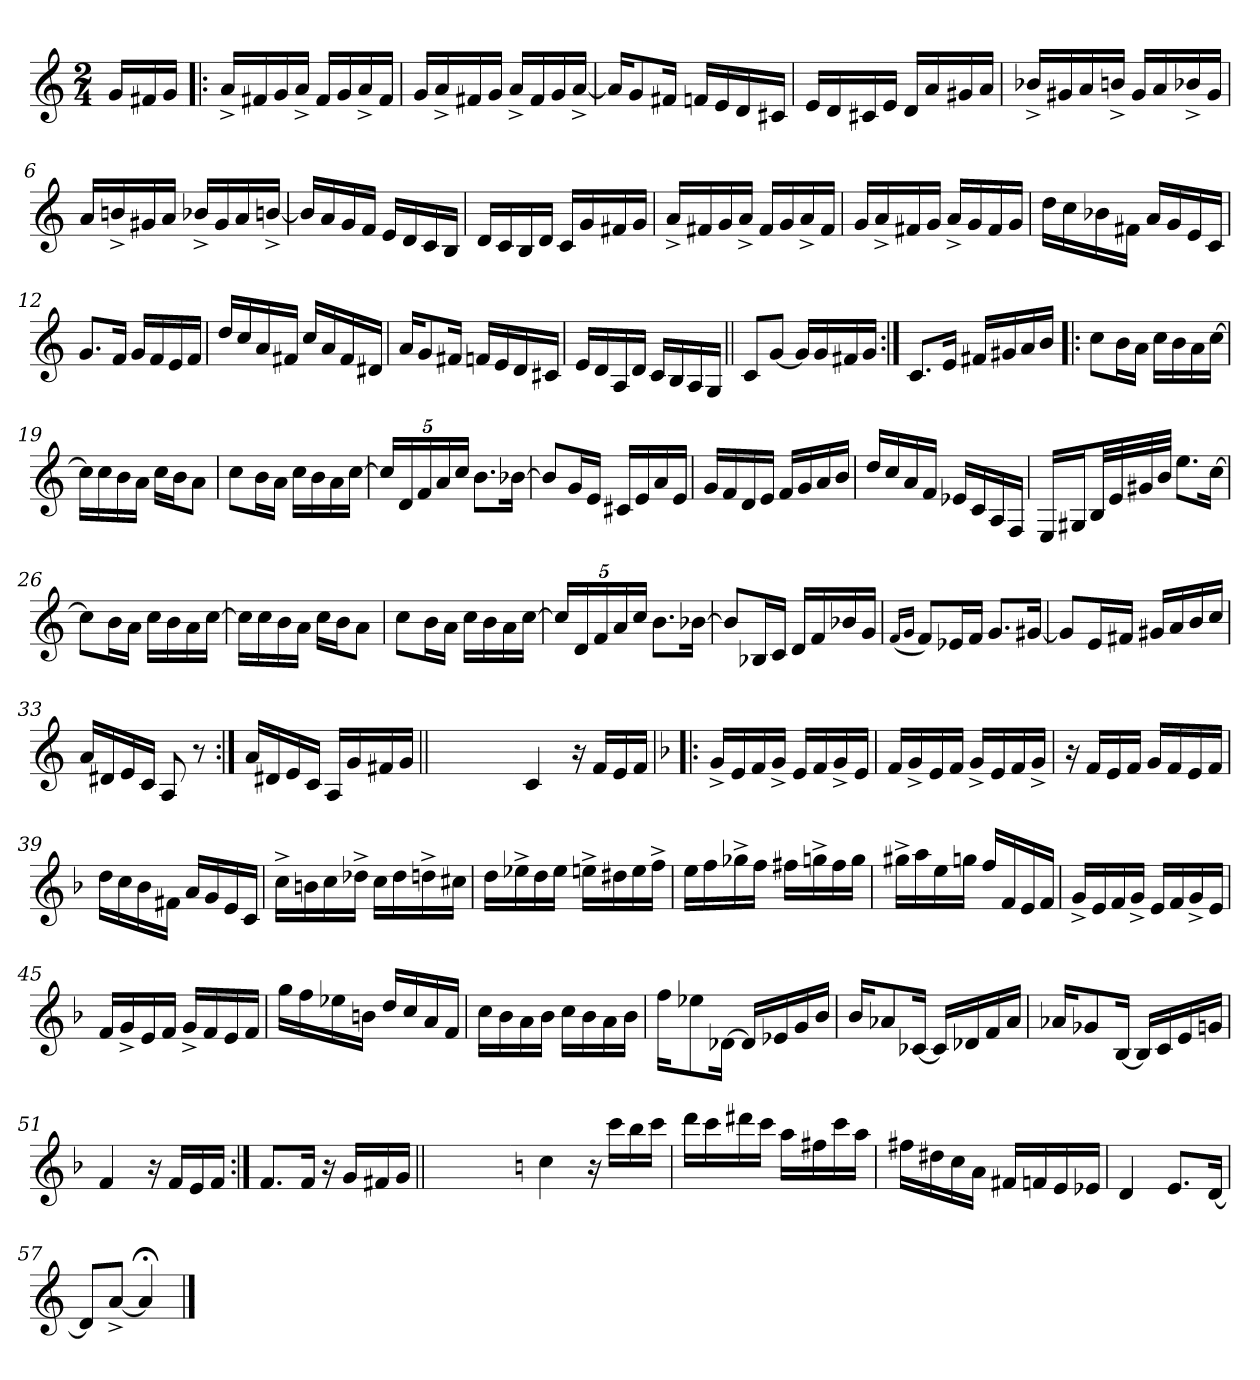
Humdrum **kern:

**kern
*part1
*staff1
*clefG2
*k[]
*C:
*M2/4
=
16g/LL
16f#X/
16g/JJ
=1!|:
16a^</LL
16f#X/
16g/
16a^</JJ
16f#/LL
16g/
16a^</
16f#/JJ
=2
16g/LL
16a^</
16f#X/
16g/JJ
16a^</LL
16f#/
16g/
[16a^</JJ
=3
16a/KL]
8g/
16f#X/Jk
16fn/LL
16e/
16d/
16c#X/JJ
=4
16e/LL
16d/
16c#X/
16e/JJ
16d/LL
16a/
16g#X/
16a/JJ
!!LO:LB:g=z
=5
16b-X^</LL
16g#X/
16a/
16bn^</JJ
16g#/LL
16a/
16b-X^</
16g#/JJ
=6
16a/LL
16bn^</
16g#X/
16a/JJ
16b-X^</LL
16g#/
16a/
[16bn^</JJ
=7
16b/LL]
16a/
16g/
16f/JJ
16e/LL
16d/
16c/
16B/JJ
=8
16d/LL
16c/
16B/
16d/JJ
16c/LL
16g/
16f#X/
16g/JJ
!!LO:LB:g=z
=9
16a^</LL
16f#X/
16g/
16a^</JJ
16f#/LL
16g/
16a^</
16f#/JJ
=10
16g/LL
16a^</
16f#X/
16g/JJ
16a^</LL
16g/
16f#/
16g/JJ
=11
16dd\LL
16cc\
16b-X\
16f#X\JJ
16a/LL
16g/
16e/
16c/JJ
!!LO:LB:g=z
=12
8.g/L
16f/Jk
16g/LL
16f/
16e/
16f/JJ
=13
16dd/LL
16cc/
16a/
16f#X/JJ
16cc/LL
16a/
16f#/
16d#X/JJ
=14
16a/KL
8g/
16f#X/Jk
16fn/LL
16e/
16d/
16c#X/JJ
=15
16e/LL
16d/
16A/
16d/JJ
16c/LL
16B/
16A/
16G/JJ
=16||
8c/L
[8g/J
16g/LL]
16g/
16f#X/
16g/JJ
!!LO:LB:g=z
=17:|!
8.c/L
16e/Jk
16f#X/LL
16g#X/
16a/
16b/JJ
=18!|:
8cc\L
16b\L
16a\JJ
16cc\LL
16b\
16a\
[16cc\JJ
=19
16cc\LL]
16cc\
16b\
16a\JJ
16cc\LL
16b\J
8a\J
=20
8cc\L
16b\L
16a\JJ
16cc\LL
16b\
16a\
[16cc\JJ
!!LO:LB:g=z
=21
*Xbrackettup
20cc/LL]
20d/
20f/
20a/
20cc/JJ
8.b\L
[16b-X\Jk
=22
8b-/L]
16g/L
16e/JJ
16c#X/LL
16e/
16a/
16e/JJ
=23
16g/LL
16f/
16d/
16e/JJ
16f/LL
16g/
16a/
16b/JJ
=24
16dd/LL
16cc/
16a/
16f/JJ
16e-X/LL
16c/
16A/
16F/JJ
!!LO:LB:g=z
=25
16E/LL
16G#X/J
32B/LL
32e/
32g#X/
32b/JJJ
8.ee\L
[16cc\Jk
=26
8cc\L]
16b\L
16a\JJ
16cc\LL
16b\
16a\
[16cc\JJ
=27
16cc\LL]
16cc\
16b\
16a\JJ
16cc\LL
16b\J
8a\J
=28
8cc\L
16b\L
16a\JJ
16cc\LL
16b\
16a\
[16cc\JJ
!!LO:LB:g=z
=29
20cc/LL]
20d/
20f/
20a/
20cc/JJ
8.b\L
[16b-X\Jk
=30
8b-/L]
16B-X/L
16c/JJ
16d/LL
16f/
16b-X/
16g/JJ
=31
(<16qf/LL
16qg/JJ
8f/L)
16e-X/L
16f/JJ
8.g/L
[16g#X/Jk
=32
8g#/L]
16e/L
16f#X/JJ
16g#X/LL
16a/
16b/
16cc/JJ
!!LO:LB:g=z
=33
16a/LL
16d#X/
16e/
16c/JJ
8A/
8r
=34:|!
16a/LL
16d#X/
16e/
16c/JJ
16A/LL
16g/
16f#X/
16g/JJ
=34X1||
*stria0
2ryy
!!LO:PB:g=z
=35-
*stria5
4c/
16r
16f/LL
16e/
16f/JJ
=36!|:
*k[b-]
*F:
16g^</LL
16e/
16f/
16g^</JJ
16e/LL
16f/
16g^</
16e/JJ
=37
16f/LL
16g^</
16e/
16f/JJ
16g^</LL
16e/
16f/
16g^</JJ
=38
16r
16f/LL
16e/
16f/JJ
16g/LL
16f/
16e/
16f/JJ
!!LO:LB:g=z
=39
16dd\LL
16cc\
16b-\
16f#X\JJ
16a/LL
16g/
16e/
16c/JJ
=40
16cc^>\LL
16bn\
16cc\
16dd-X^>\JJ
16cc\LL
16dd-\
16ddn^>\
16cc#X\JJ
=41
16dd\LL
16ee-X^>\
16dd\
16ee-\JJ
16een^>\LL
16dd#X\
16ee\
16ff^>\JJ
=42
16ee\LL
16ff\
16gg-X^>\
16ff\JJ
16ff#X\LL
16ggn^>\
16ff#\
16gg\JJ
!!LO:LB:g=z
=43
16gg#X^>\LL
16aa\
16ee\
16ggn\JJ
16ff/LL
16f/
16e/
16f/JJ
=44
16g^</LL
16e/
16f/
16g^</JJ
16e/LL
16f/
16g^</
16e/JJ
=45
16f/LL
16g^</
16e/
16f/JJ
16g^</LL
16f/
16e/
16f/JJ
=46
16gg\LL
16ff\
16ee-X\
16bn\JJ
16dd/LL
16cc/
16a/
16f/JJ
!!LO:LB:g=z
=47
16cc\LL
16b-\
16a\
16b-\JJ
16cc\LL
16b-\
16a\
16b-\JJ
=48
16ff\KL
8ee-X\
[16d-X\Jk
16d-/LL]
16e-X/
16g/
16b-/JJ
=49
16b-/KL
8a-X/
[16c-X/Jk
16c-/LL]
16d-X/
16f/
16a-/JJ
=50
16a-X/KL
8g-X/
[16B-/Jk
16B-/LL]
16c/
16e/
16gn/JJ
!!LO:LB:g=z
=51
4f/
16r
16f/LL
16e/
16f/JJ
=52:|!
8.f/L
16f/Jk
16r
16g/LL
16f#X/
16g/JJ
=52X2||
*stria0
2ryy
!!LO:LB:g=z
=53-
*stria5
*k[]
*C:
4cc\
16r
16ccc\LL
16bb\
16ccc\JJ
=54
16ddd\LL
16ccc\
16ddd#X\
16ccc\JJ
16aa\LL
16ff#X\
16ccc\
16aa\JJ
=55
16ff#X\LL
16dd#X\
16cc\
16a\JJ
16f#X/LL
16fn/
16e/
16e-X/JJ
=56
4d/
8.e/L
[16d/Jk
=57
8d/L]
[8a^</J
4a;</]
==
*-
